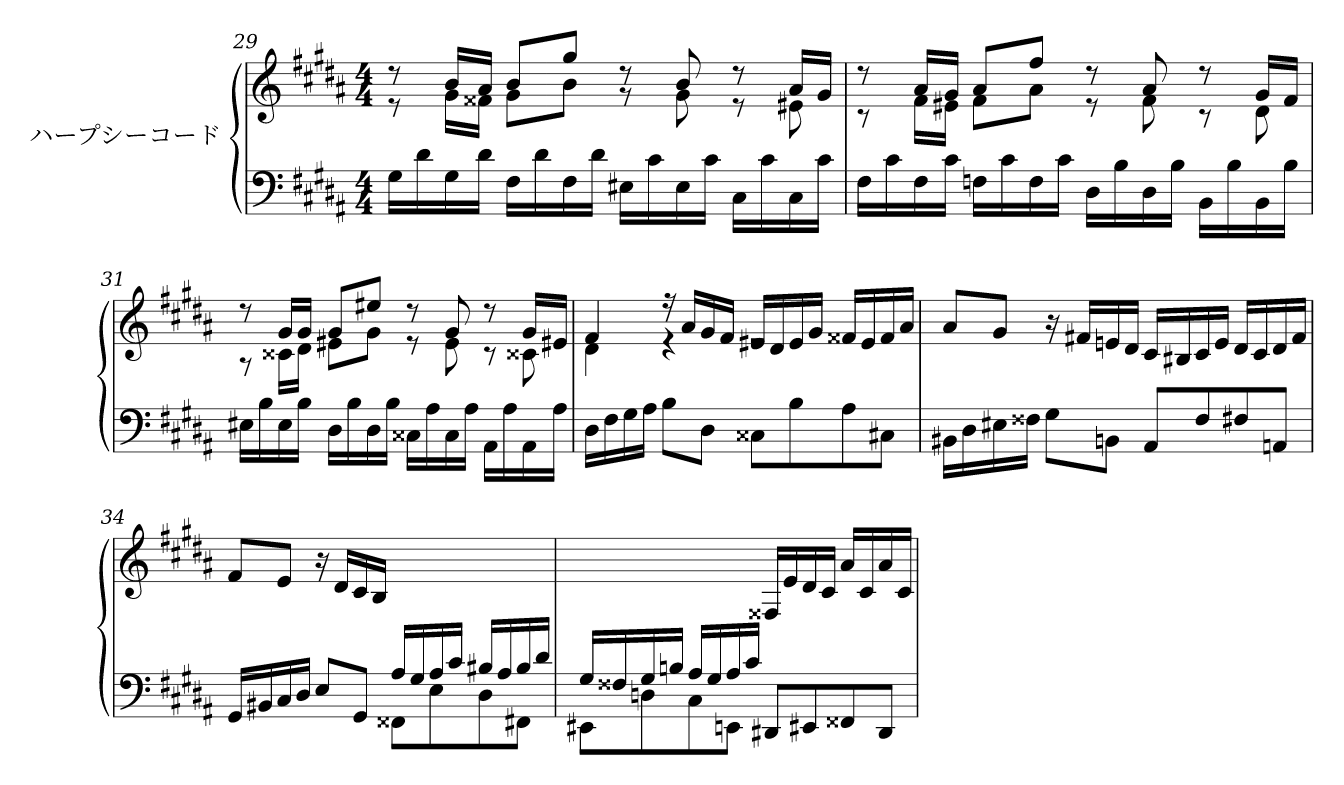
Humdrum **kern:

**kern	**kern
*part1	*part1
*staff2	*staff1
*I"ハープシーコード	*
!!LO:LB:g=z
*clefF4	*clefG2
*k[f#c#g#d#a#]	*k[f#c#g#d#a#]
*M4/4	*M4/4
=29	=29
*	*^
16G#\LL	8rdd	8r
16d#\	.	.
16G#\	16b/LL	16g#\LL
16d#\JJ	16a#/JJ	16f##X\JJ
16F#\LL	8b/L	8g#\L
16d#\	.	.
16F#\	8gg#/J	8b\J
16d#\JJ	.	.
16E#X\LL	8rdd	8r
16c#\	.	.
16E#\	8b/	8g#\
16c#\JJ	.	.
16C#\LL	8r	8r
16c#\	.	.
16C#\	16a#/LL	8e#X\
16c#\JJ	16g#/JJ	.
=30	=30	=30
16F#\LL	8rdd	8r
16c#\	.	.
16F#\	16a#/LL	16f#\LL
16c#\JJ	16g#/JJ	16e#X\JJ
16Fn\LL	8a#/L	8f#\L
16c#\	.	.
16F\	8ff#/J	8a#\J
16c#\JJ	.	.
16D#\LL	8rdd	8r
16B\	.	.
16D#\	8a#/	8f#\
16B\JJ	.	.
16BB\LL	8r	8r
16B\	.	.
16BB\	16g#/LL	8d#\
16B\JJ	16f#/JJ	.
!!LO:LB:g=z	!!
=31	=31	=31
16E#X\LL	8rdd	8r
16B\	.	.
16E#\	16g#/LL	16c##X\LL
16B\JJ	16g#/JJ	16d#\JJ
16D#\LL	8g#/L	8e#X\L
16B\	.	.
16D#\	8ee#X/J	8g#\J
16B\JJ	.	.
16C##X\LL	8rdd	8r
16A#\	.	.
16C##\	8g#/	8e#\
16A#\JJ	.	.
16AA#\LL	8r	8r
16A#\	.	.
16AA#\	16g#/LL	8c##X\
16A#\JJ	16e#X/JJ	.
=32	=32	=32
16D#\LL	4f#/	4d#\
16F#\	.	.
16G#\	.	.
16A#\JJ	.	.
8B\L	16r	4re
.	16a#/LL	.
8D#\J	16g#/	.
.	16f#/JJ	.
8C##X\L	16e#X/LL	2re
.	16d#/	.
8B\	16e#/	.
.	16g#/JJ	.
8A#\	16f##X/LL	.
.	16e#/	.
8C#X\J	16f##/	.
.	16a#/JJ	.
*	*v	*v
!!LO:LB:g=z
=33	=33
16BB#X\LL	8a#/L
16D#\	.
16E#X\	8g#/J
16F##X\JJ	.
8G#\L	16r
.	16f#X/LL
8BBn\J	16en/
.	16d#/JJ
8AA#/L	16c#/LL
.	16B#X/
8F##/	16c#/
.	16e/JJ
8F#X/	16d#/LL
.	16c#/
8AAn/J	16d#/
.	16f#/JJ
=34	=34
*^	*
2ryy	16GG#/LL	8f#/L
.	16BB#X/	.
.	16C#/	8e/J
.	16D#/JJ	.
.	8E/L	16r
.	.	16d#/LL
.	8GG#/J	16c#/
.	.	16B/JJ
16A#/LL	8FF##X\L	2ryy
16G#/	.	.
16A#/	8E\	.
16c#/JJ	.	.
16B#X/LL	8D#\	.
16A#/	.	.
16B#/	8FF#X\J	.
16d#/JJ	.	.
!!LO:PB:g=z
=35	=35	=35
16G#/LL	8EE#X\L	2ryy
16F##X/	.	.
16G#/	8Dn\	.
16Bn/JJ	.	.
16A#/LL	8C#\	.
16G#/	.	.
16A#/	8EEn\J	.
16c#/JJ	.	.
2ryy	8DD#X/L	16F##/LL
.	.	16e/
.	8EE#X/	16d#/
.	.	16c#/JJ
.	8FF##X/	16a#/LL
.	.	16c#/
.	8DD#/J	16a#/
.	.	16c#/JJ
*v	*v	*
=	=
*-	*-
